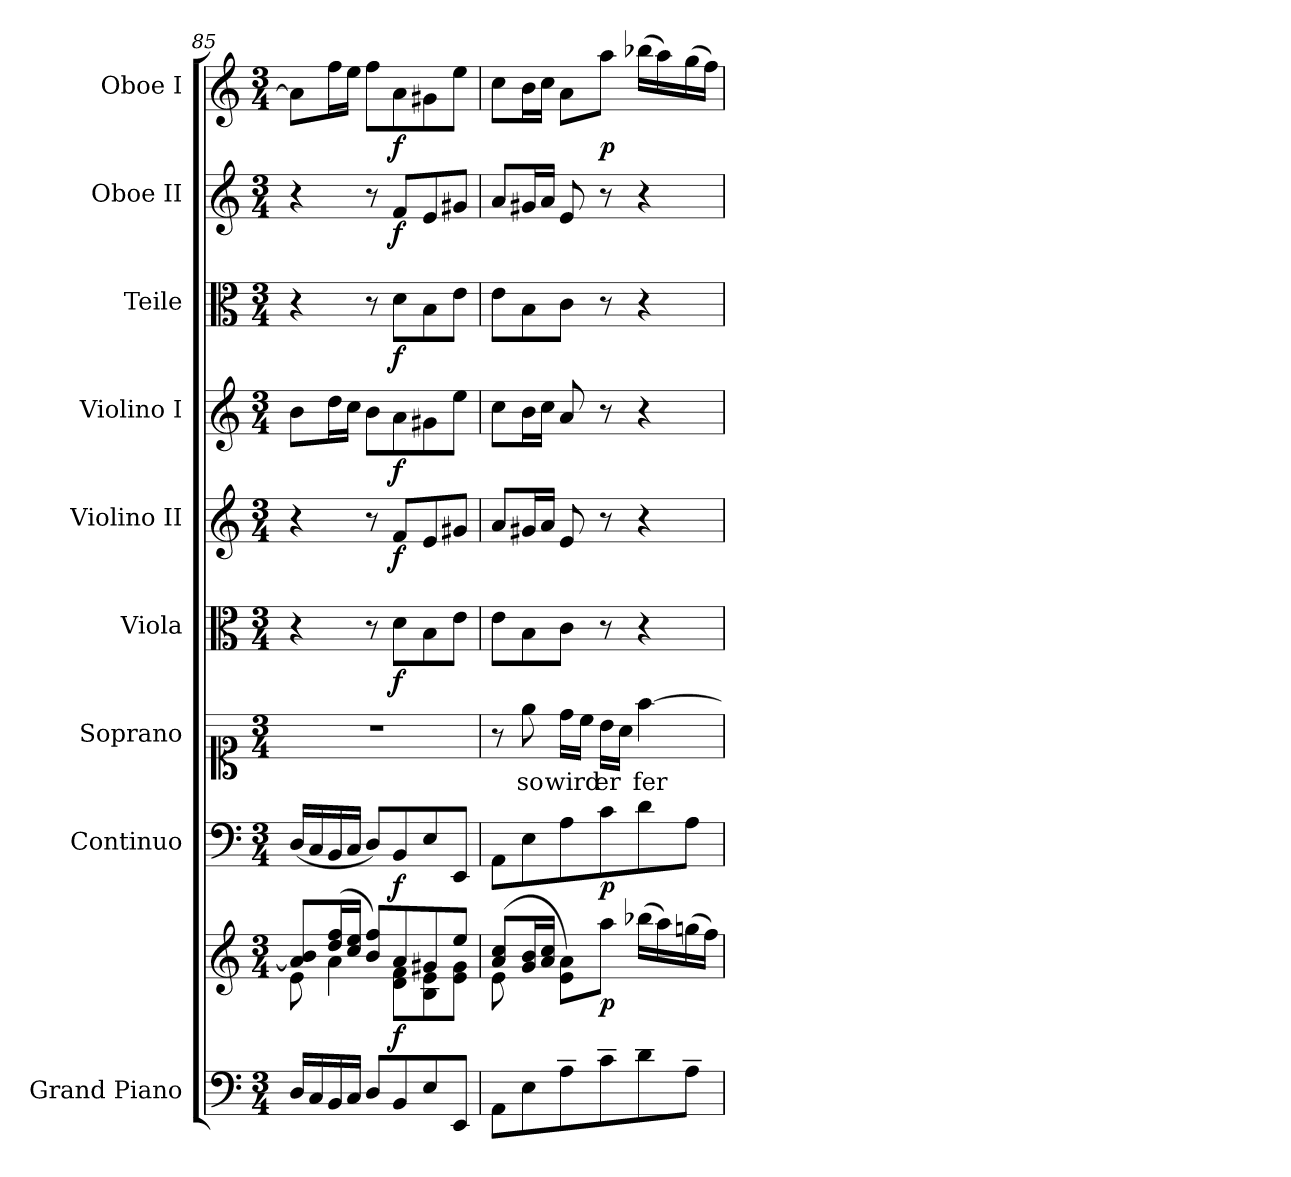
**kern	**kern	**dynam	**kern	**dynam	**kern	**text	**kern	**dynam	**kern	**dynam	**kern	**dynam	**kern	**dynam	**kern	**dynam	**kern	**dynam
*part9	*part9	*part9	*part8	*part8	*part7	*part7	*part6	*part6	*part5	*part5	*part4	*part4	*part3	*part3	*part2	*part2	*part1	*part1
*staff10	*staff9	*staff9/10	*staff8	*staff8	*staff7	*staff7	*staff6	*staff6	*staff5	*staff5	*staff4	*staff4	*staff3	*staff3	*staff2	*staff2	*staff1	*staff1
*I"Grand Piano	*	*	*I"Continuo	*	*I"Soprano	*	*I"Viola	*	*I"Violino II	*	*I"Violino I	*	*I"Teile	*	*I"Oboe II	*	*I"Oboe I	*
*I'Pno	*	*	*	*	*	*	*	*	*	*	*	*	*	*	*I'Ob	*	*I'Ob	*
*clefF4	*clefG2	*	*clefF4	*	*clefC1	*	*clefC3	*	*clefG2	*	*clefG2	*	*clefC3	*	*clefG2	*	*clefG2	*
*k[]	*k[]	*	*k[]	*	*k[]	*	*k[]	*	*k[]	*	*k[]	*	*k[]	*	*k[]	*	*k[]	*
*M3/4	*M3/4	*	*M3/4	*	*M3/4	*	*M3/4	*	*M3/4	*	*M3/4	*	*M3/4	*	*M3/4	*	*M3/4	*
=85	=85	=85	=85	=85	=85	=85	=85	=85	=85	=85	=85	=85	=85	=85	=85	=85	=85	=85
*	*^	*	*	*	*	*	*	*	*	*	*	*	*	*	*	*	*	*
16D/LL	8a/] 8b/L	8e\	.	(<16D/LL	.	2.r	.	4r	.	4r	.	8b\L	.	4r	.	4r	.	8a\L]	.
16C/	.	.	.	16C/	.	.	.	.	.	.	.	.	.	.	.	.	.	.	.
16BB/	(16dd/ 16ff/L	4a\	.	16BB/	.	.	.	.	.	.	.	16dd\L	.	.	.	.	.	16ff\L	.
16C/JJ	16cc/ 16ee/JJ	.	.	16C/JJ	.	.	.	.	.	.	.	16cc\JJ	.	.	.	.	.	16ee\JJ	.
8D/L	8b/ 8ff/L)	.	.	8D/L)	.	.	.	8r	.	8r	.	8b\L	.	8r	.	8r	.	8ff\L	.
!	!	!	!LO:DY:b	!	!LO:DY:b	!	!	!	!LO:DY:b	!	!LO:DY:b	!	!LO:DY:b	!	!LO:DY:b	!	!LO:DY:b	!	!LO:DY:b
8BB/	8a/	8d\ 8f\L	f	8BB/	f	.	.	8d\L	f	8f/L	f	8a\	f	8d\L	f	8f/L	f	8a\	f
8E/	8g#X/	8B\ 8e\	.	8E/	.	.	.	8B\	.	8e/	.	8g#X\	.	8B\	.	8e/	.	8g#X\	.
8EE/J	8ee/J	8e\ 8g#\J	.	8EE/J	.	.	.	8e\J	.	8g#X/J	.	8ee\J	.	8e\J	.	8g#X/J	.	8ee\J	.
=86	=86	=86	=86	=86	=86	=86	=86	=86	=86	=86	=86	=86	=86	=86	=86	=86	=86	=86	=86
*^	*	*	*	*	*	*	*	*	*	*	*	*	*	*	*	*	*	*	*
8ryy	8AA\L	(8a/ 8cc/L	8e\L	.	8AA\L	.	8r	.	8e\L	.	8a/L	.	8cc\L	.	8e\L	.	8a/L	.	8cc\L	.
!	!	!	!	!	!	!	!	!LO:LY:b	!	!	!	!	!	!	!	!	!	!	!	!
8B/	8E\	16g/ 16b/L	2ryy	.	8E\	.	8ee\	so	8B\	.	16g#X/L	.	16b\L	.	8B\	.	16g#X/L	.	16b\L	.
.	.	16a/ 16cc/JJ	.	.	.	.	.	.	.	.	16a/JJ	.	16cc\JJ	.	.	.	16a/JJ	.	16cc\JJ	.
!	!	!	!	!	!	!	!	!LO:LY:b	!	!	!	!	!	!	!	!	!	!	!	!
8c/	8A\	8e\ 8a\L)	.	.	8A\	.	16dd\LL	wird	8c\J	.	8e/	.	8a/	.	8c\J	.	8e/	.	8a\L	.
.	.	.	.	.	.	.	16cc\JJ	.	.	.	.	.	.	.	.	.	.	.	.	.
!	!	!	!	!LO:DY:b	!	!LO:DY:b	!	!LO:LY:b	!	!	!	!	!	!	!	!	!	!	!	!LO:DY:b
8e/	8c\	8aa\J	.	p	8c\	p	16b\LL	er	8r	.	8r	.	8r	.	8r	.	8r	.	8aa\J	p
.	.	.	.	.	.	.	16a\JJ	.	.	.	.	.	.	.	.	.	.	.	.	.
!	!	!	!	!	!	!	!	!LO:LY:b	!	!	!	!	!	!	!	!	!	!	!	!
8f/	8d\	(>16bb-X\LL	.	.	8d\	.	[4ff\	fer-	4r	.	4r	.	4r	.	4r	.	4r	.	(>16bb-X\LL	.
.	.	16aa\)	.	.	.	.	.	.	.	.	.	.	.	.	.	.	.	.	16aa\)	.
8c/J	8A\J	(>16ggn\	8ryy	.	8A\J	.	.	.	.	.	.	.	.	.	.	.	.	.	(>16gg\	.
.	.	16ff\JJ)	.	.	.	.	.	.	.	.	.	.	.	.	.	.	.	.	16ff\JJ)	.
*v	*v	*	*	*	*	*	*	*	*	*	*	*	*	*	*	*	*	*	*	*
*	*v	*v	*	*	*	*	*	*	*	*	*	*	*	*	*	*	*	*	*
=	=	=	=	=	=	=	=	=	=	=	=	=	=	=	=	=	=	=
*-	*-	*-	*-	*-	*-	*-	*-	*-	*-	*-	*-	*-	*-	*-	*-	*-	*-	*-
